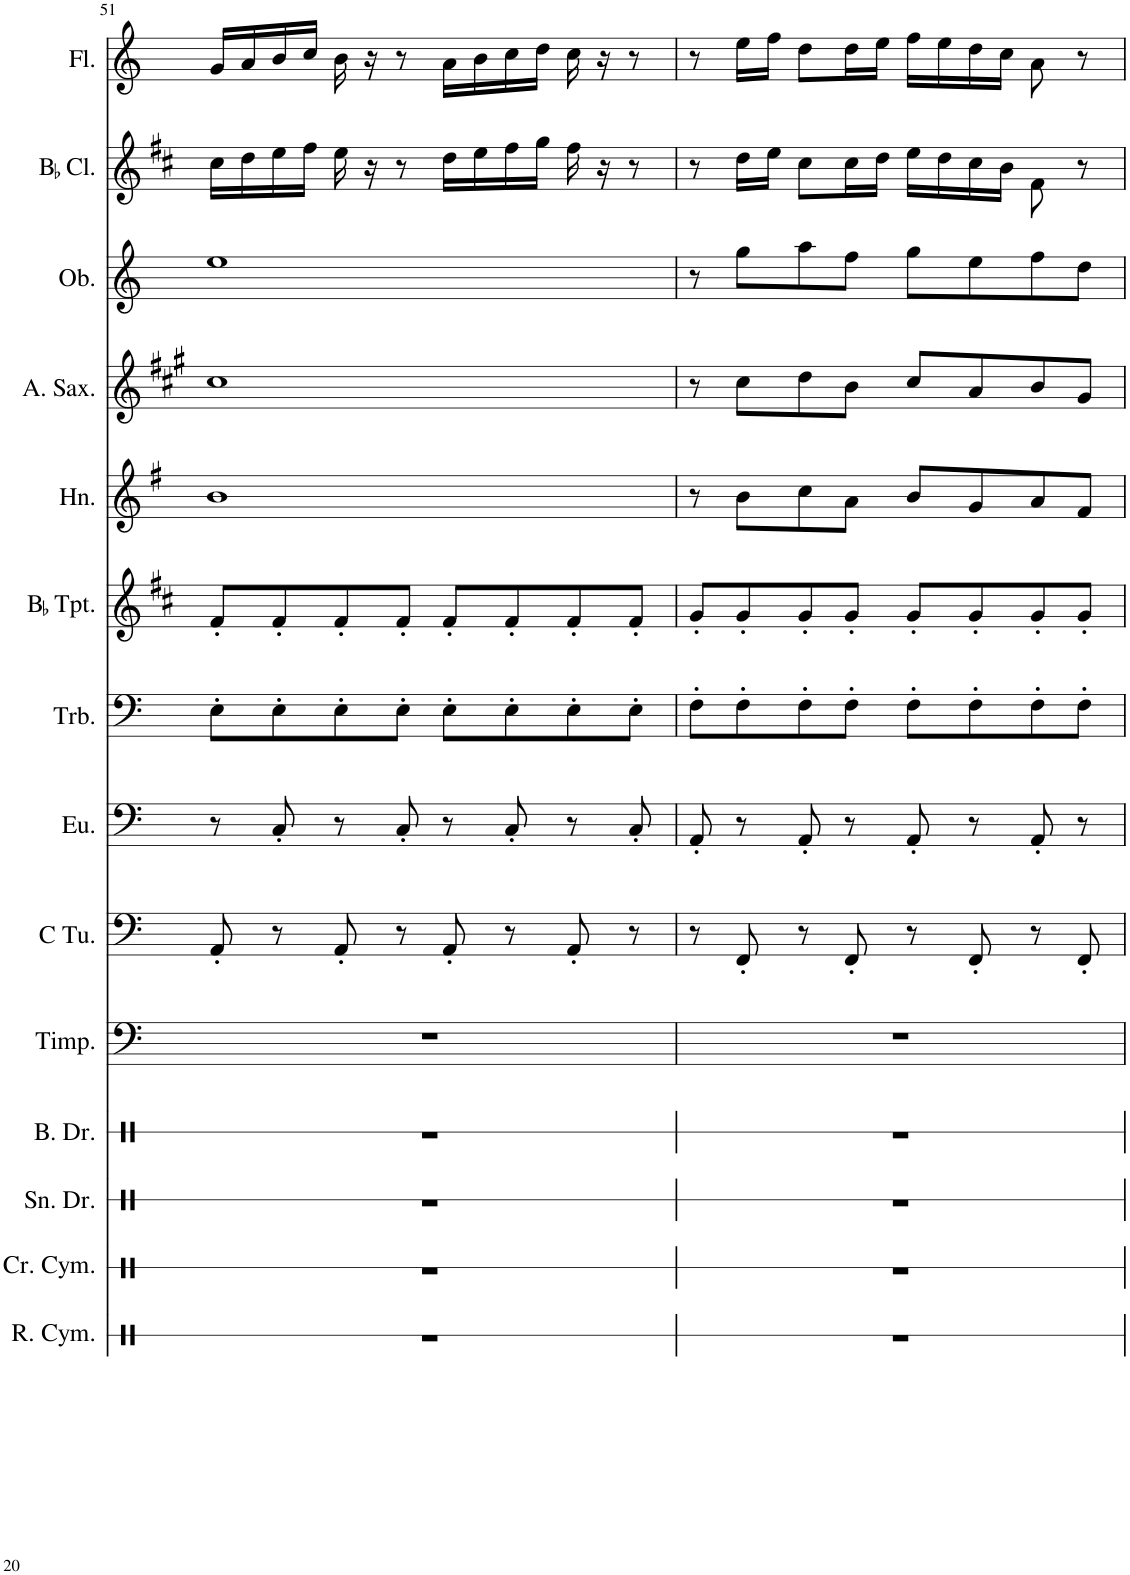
**kern	**kern	**kern	**kern	**kern	**kern	**kern	**kern	**kern	**kern	**kern	**kern	**kern	**kern
*part14	*part13	*part12	*part11	*part10	*part9	*part8	*part7	*part6	*part5	*part4	*part3	*part2	*part1
*staff14	*staff13	*staff12	*staff11	*staff10	*staff9	*staff8	*staff7	*staff6	*staff5	*staff4	*staff3	*staff2	*staff1
*I"Ride Cymbal	*I"Crash Cymbal	*I"Snare Drum	*I"Bass Drum	*I"Timpani	*I"C Tuba	*I"Euphonium	*I"Trombone	*I"BaccidentalFlat Trumpet	*I"Horn	*I"Alto Saxophone	*I"Oboe	*I"BaccidentalFlat Clarinet	*I"Flute
*I'R. Cym.	*I'Cr. Cym.	*I'Sn. Dr.	*I'B. Dr.	*I'Timp.	*I'C Tu.	*I'Eu.	*I'Trb.	*I'BaccidentalFlat Tpt.	*I'Hn.	*I'A. Sax.	*I'Ob.	*I'BaccidentalFlat Cl.	*I'Fl.
!!LO:PB:g=z
*clefX	*clefX	*clefX	*clefX	*clefF4	*clefF4	*clefF4	*clefF4	*clefG2	*clefG2	*clefG2	*clefG2	*clefG2	*clefG2
*	*	*	*	*	*	*	*	*Trd1c2	*Trd4c7	*Trd5c9	*	*Trd1c2	*
*k[]	*k[]	*k[]	*k[]	*k[]	*k[]	*k[]	*k[]	*k[f#c#]	*k[f#]	*k[f#c#g#]	*k[]	*k[f#c#]	*k[]
*M4/4	*M4/4	*M4/4	*M4/4	*M4/4	*M4/4	*M4/4	*M4/4	*M4/4	*M4/4	*M4/4	*M4/4	*M4/4	*M4/4
=51	=51	=51	=51	=51	=51	=51	=51	=51	=51	=51	=51	=51	=51
1r	1r	1r	1r	1r	8AA'/	8r	8E'\L	8f#'/L	1b	1cc#	1ee	16cc#\LL	16g/LL
.	.	.	.	.	.	.	.	.	.	.	.	16dd\	16a/
.	.	.	.	.	8r	8C'/	8E'\	8f#'/	.	.	.	16ee\	16b/
.	.	.	.	.	.	.	.	.	.	.	.	16ff#\JJ	16cc/JJ
.	.	.	.	.	8AA'/	8r	8E'\	8f#'/	.	.	.	16ee\	16b\
.	.	.	.	.	.	.	.	.	.	.	.	16r	16r
.	.	.	.	.	8r	8C'/	8E'\J	8f#'/J	.	.	.	8r	8r
.	.	.	.	.	8AA'/	8r	8E'\L	8f#'/L	.	.	.	16dd\LL	16a\LL
.	.	.	.	.	.	.	.	.	.	.	.	16ee\	16b\
.	.	.	.	.	8r	8C'/	8E'\	8f#'/	.	.	.	16ff#\	16cc\
.	.	.	.	.	.	.	.	.	.	.	.	16gg\JJ	16dd\JJ
.	.	.	.	.	8AA'/	8r	8E'\	8f#'/	.	.	.	16ff#\	16cc\
.	.	.	.	.	.	.	.	.	.	.	.	16r	16r
.	.	.	.	.	8r	8C'/	8E'\J	8f#'/J	.	.	.	8r	8r
=52	=52	=52	=52	=52	=52	=52	=52	=52	=52	=52	=52	=52	=52
1r	1r	1r	1r	1r	8r	8AA'/	8F'\L	8g'/L	8r	8r	8r	8r	8r
.	.	.	.	.	8FF'/	8r	8F'\	8g'/	8b\L	8cc#\L	8gg\L	16dd\LL	16ee\LL
.	.	.	.	.	.	.	.	.	.	.	.	16ee\JJ	16ff\JJ
.	.	.	.	.	8r	8AA'/	8F'\	8g'/	8cc\	8dd\	8aa\	8cc#\L	8dd\L
.	.	.	.	.	8FF'/	8r	8F'\J	8g'/J	8a\J	8b\J	8ff\J	16cc#\L	16dd\L
.	.	.	.	.	.	.	.	.	.	.	.	16dd\JJ	16ee\JJ
.	.	.	.	.	8r	8AA'/	8F'\L	8g'/L	8b/L	8cc#/L	8gg\L	16ee\LL	16ff\LL
.	.	.	.	.	.	.	.	.	.	.	.	16dd\	16ee\
.	.	.	.	.	8FF'/	8r	8F'\	8g'/	8g/	8a/	8ee\	16cc#\	16dd\
.	.	.	.	.	.	.	.	.	.	.	.	16b\JJ	16cc\JJ
.	.	.	.	.	8r	8AA'/	8F'\	8g'/	8a/	8b/	8ff\	8f#\	8a\
.	.	.	.	.	8FF'/	8r	8F'\J	8g'/J	8f#/J	8g#/J	8dd\J	8r	8r
=	=	=	=	=	=	=	=	=	=	=	=	=	=
*-	*-	*-	*-	*-	*-	*-	*-	*-	*-	*-	*-	*-	*-
